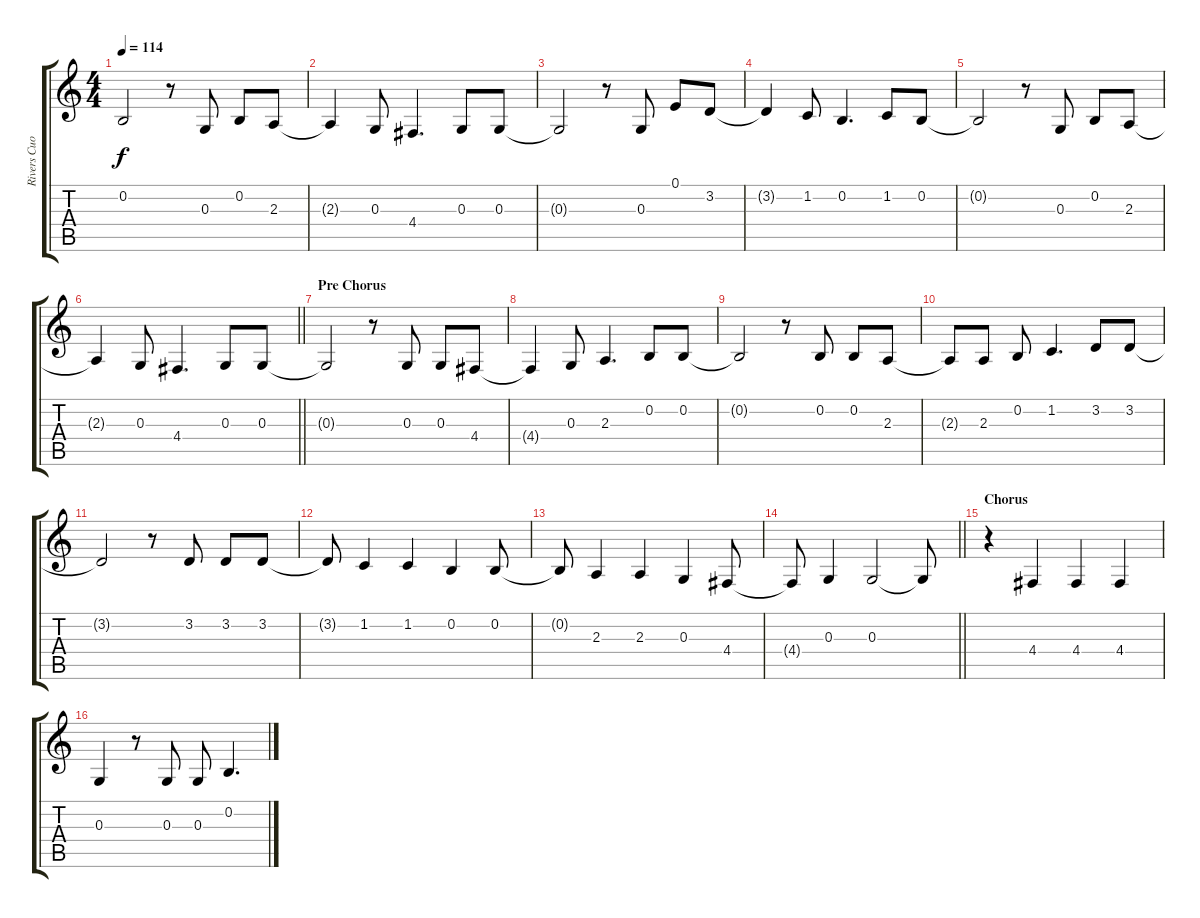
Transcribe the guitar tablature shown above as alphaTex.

\track ("Rivers Cuomo - Vocals" "Rivers Cuo") {instrument clarinet}
\staff {score tabs}
\tuning (E4 B3 G3 D3 A2 E2) {hide}
\ts (4 4)
\tempo 114
\clef g2
\ks c
0.2{t}.2{dy f} r.8 0.3.8 0.2.8 2.3.8 |
2.3{t}.4 0.3.8 4.4.4{d} 0.3.8 0.3.8 |
0.3{t}.2 r.8 0.3.8 0.1.8 3.2.8 |
3.2{t}.4 1.2.8 0.2.4{d} 1.2.8 0.2.8 |
0.2{t}.2 r.8 0.3.8 0.2.8 2.3.8 |
\barLineRight lightlight
2.3{t}.4 0.3.8 4.4.4{d} 0.3.8 0.3.8 |
\section ("" "Pre Chorus")
0.3{t}.2 r.8 0.3.8 0.3.8 4.4.8 |
4.4{t}.4 0.3.8 2.3.4{d} 0.2.8 0.2.8 |
0.2{t}.2 r.8 0.2.8 0.2.8 2.3.8 |
2.3{t}.8 2.3.8 0.2.8 1.2.4{d} 3.2.8 3.2.8 |
3.2{t}.2 r.8 3.2.8 3.2.8 3.2.8 |
3.2{t}.8 1.2.4 1.2.4 0.2.4 0.2.8 |
0.2{t}.8 2.3.4 2.3.4 0.3.4 4.4.8 |
\barLineRight lightlight
4.4{t}.8 0.3.4 0.3.2 0.3{t}.8 |
\section ("" "Chorus")
r.4 4.4.4 4.4.4 4.4.4 |
0.3.4 r.8 0.3.8 0.3.8 0.2.4{d}
